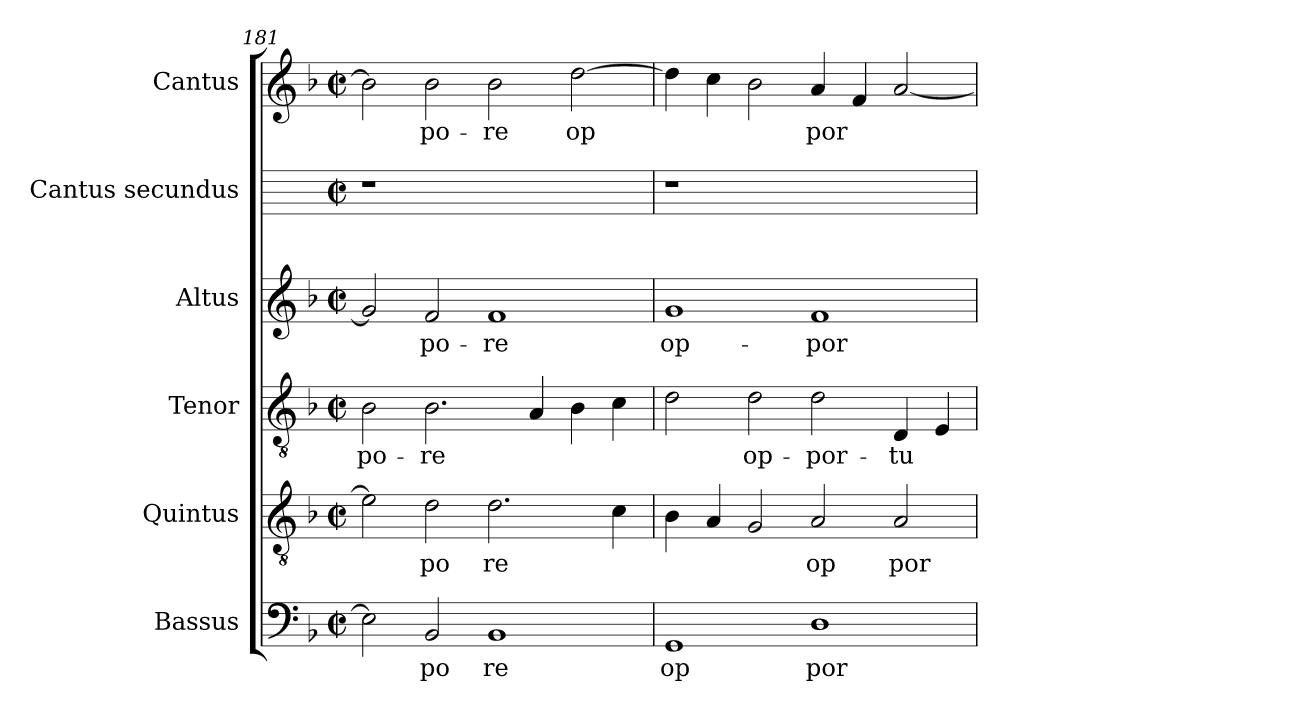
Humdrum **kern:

**kern	**text	**kern	**text	**kern	**text	**kern	**text	**kern	**kern	**text
*part6	*part6	*part5	*part5	*part4	*part4	*part3	*part3	*part2	*part1	*part1
*staff6	*staff6	*staff5	*staff5	*staff4	*staff4	*staff3	*staff3	*staff2	*staff1	*staff1
*I"Bassus	*	*I"Quintus	*	*I"Tenor	*	*I"Altus	*	*I"Cantus  secundus	*I"Cantus	*
*I'B	*	*I'Q	*	*I'T	*	*I'A	*	*	*I'C	*
*clefF4	*	*clefGv2	*	*clefGv2	*	*clefG2	*	*	*clefG2	*
*k[b-]	*	*k[b-]	*	*k[b-]	*	*k[b-]	*	*k[]	*k[b-]	*
*F:	*	*F:	*	*F:	*	*F:	*	*C:	*F:	*
*M2/2	*	*M2/2	*	*M2/2	*	*M2/2	*	*M2/2	*M2/2	*
*met(c|)	*	*met(c|)	*	*met(c|)	*	*met(c|)	*	*met(c|)	*met(c|)	*
=181	=181	=181	=181	=181	=181	=181	=181	=181	=181	=181
!	!LO:LY:b:cj	!	!LO:LY:b:cj	!	!LO:LY:b:cj	!	!LO:LY:b:cj	!	!	!LO:LY:b:cj
2E-\]	.	2e-\]	.	2B-\	-po-	2g/]	--	1r	2b-\]	--
!	!LO:LY:b:cj	!	!LO:LY:b:cj	!	!LO:LY:b:cj	!	!LO:LY:b:cj	!	!	!LO:LY:b:cj
2BB-/	po	2d\	po	2.B-\	-re	2f/	-po-	.	2b-\	-po-
!	!LO:LY:b:cj	!	!LO:LY:b:cj	!	!	!	!LO:LY:b:cj	!	!	!LO:LY:b:cj
1BB-	re	2.d\	re	.	.	1f	-re	1ryy	2b-\	-re
!	!	!	!	!	!LO:LY:b:cj	!	!	!	!	!
.	.	.	.	4A/	.	.	.	.	.	.
!	!	!	!	!	!LO:LY:b:cj	!	!	!	!	!LO:LY:b:cj
.	.	.	.	4B-\	.	.	.	.	[>2dd\	op-
!	!	!	!LO:LY:b:cj	!	!LO:LY:b:cj	!	!	!	!	!
.	.	4c\	.	4c\	.	.	.	.	.	.
=182	=182	=182	=182	=182	=182	=182	=182	=182	=182	=182
!	!LO:LY:b:cj	!	!LO:LY:b:cj	!	!LO:LY:b:cj	!	!LO:LY:b:cj	!	!	!LO:LY:b:cj
1GG	op	4B-\	.	2d\	.	1g	op-	1r	4dd\]	--
!	!	!	!LO:LY:b:cj	!	!	!	!	!	!	!LO:LY:b:cj
.	.	4A/	.	.	.	.	.	.	4cc\	--
!	!	!	!LO:LY:b:cj	!	!LO:LY:b:cj	!	!	!	!	!LO:LY:b:cj
.	.	2G/	.	2d\	op-	.	.	.	2b-\	--
!	!LO:LY:b:cj	!	!LO:LY:b:cj	!	!LO:LY:b:cj	!	!LO:LY:b:cj	!	!	!LO:LY:b:cj
1D	por	2A/	op	2d\	-por-	1f	-por-	1ryy	4a/	-por-
!	!	!	!	!	!	!	!	!	!	!LO:LY:b:cj
.	.	.	.	.	.	.	.	.	4f/	--
!	!	!	!LO:LY:b:cj	!	!LO:LY:b:cj	!	!	!	!	!LO:LY:b:cj
.	.	2A/	por	4D/	-tu-	.	.	.	[<2a/	--
!	!	!	!	!	!LO:LY:b:cj	!	!	!	!	!
.	.	.	.	4E/	--	.	.	.	.	.
=	=	=	=	=	=	=	=	=	=	=
*-	*-	*-	*-	*-	*-	*-	*-	*-	*-	*-
